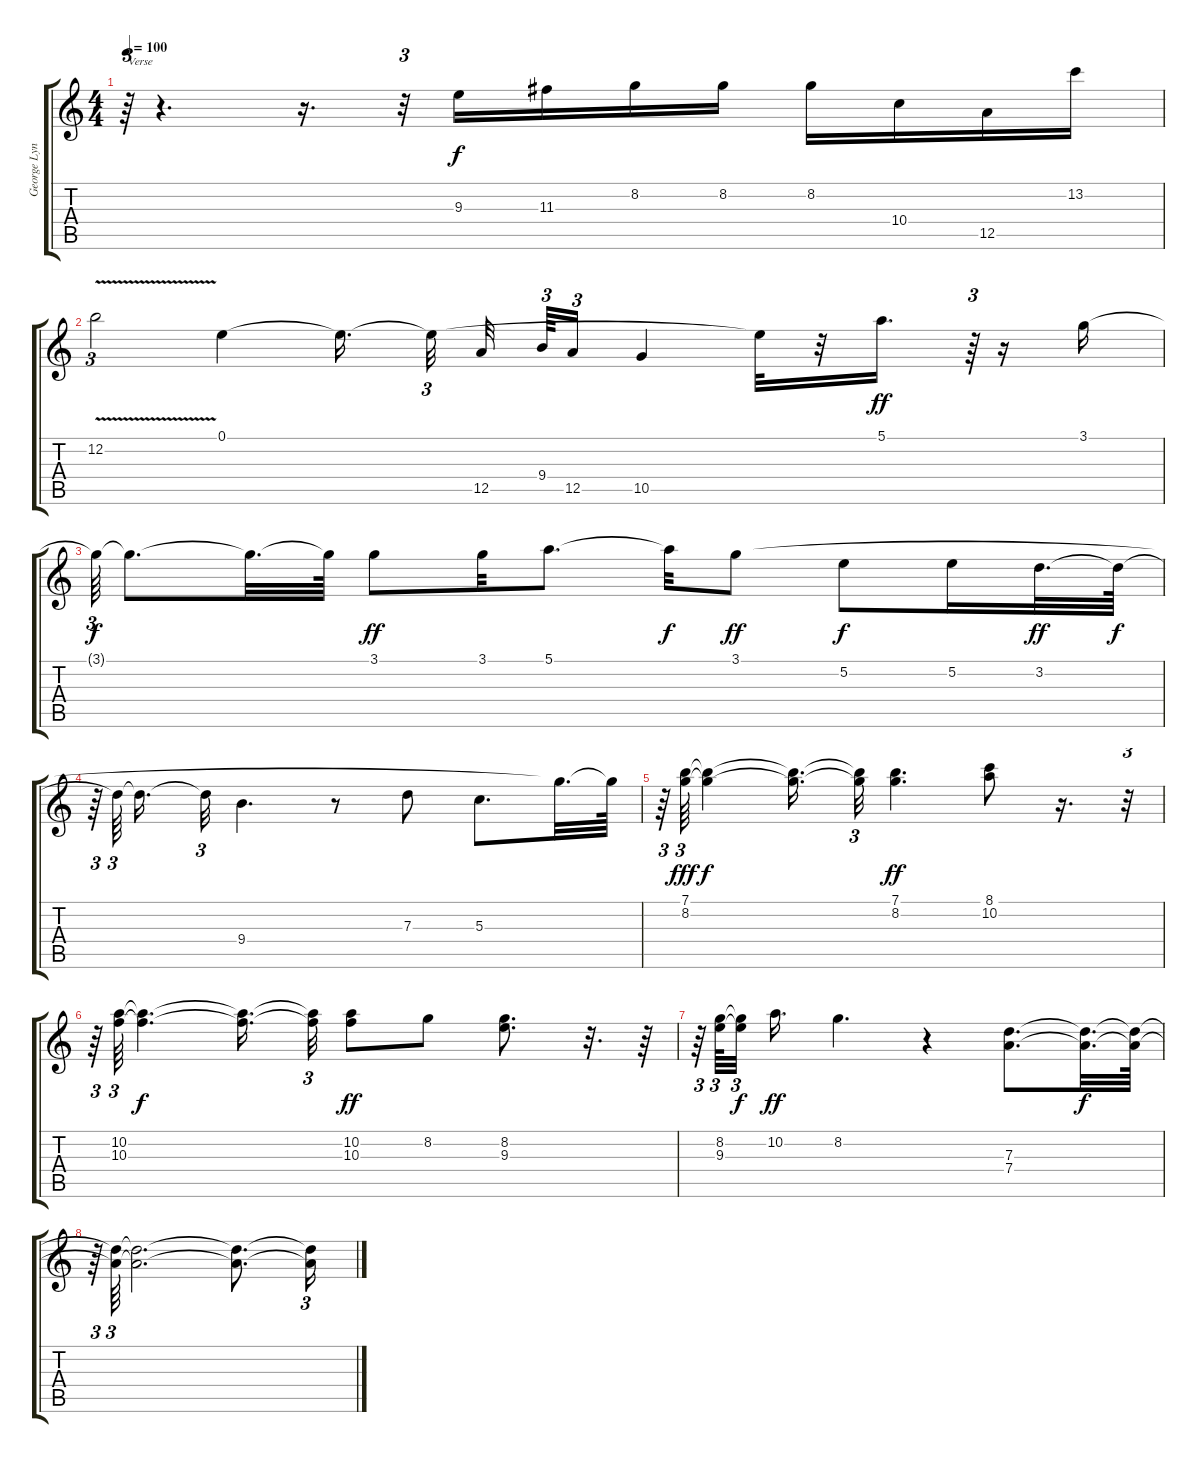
\track ("George Lynch" "George Lyn") {instrument distortionguitar}
\staff {score tabs}
\tuning (E4 B3 G3 D3 A2 E2) {hide}
\ts (4 4)
\tempo 100
\clef g2
\ks c
r.64{tu (3 2) txt "Verse" dy ff} r.4{d} r.16{d} r.32{tu (3 2)} 9.3.16{dy f} 11.3.16 8.2.16 8.2.16 8.2.16 10.4.16 12.5.16 13.2.16 |
12.2{v}.2{tu (3 2)} 0.1.4 0.1{t}.16{d} 0.1{t}.32{tu (3 2)} 12.5.32 9.4.64{tu (3 2)} 12.5.16{tu (3 2)} 10.5.4 0.1{t}.32 r.32 5.1.16{d dy ff} r.64{tu (3 2)} r.16 3.1.16 |
3.1{t}.64{tu (3 2) dy f} 3.1{t}.8{d} 3.1{t}.32{d} 3.1{t}.64 3.1.8{dy ff} 3.1.32 5.1.8{d} 5.1{t}.32{dy f} 3.1.8{dy ff} 5.2.8{dy f} 5.2.16 3.2.32{d dy ff} 3.2{t}.64{dy f} |
r.64{tu (3 2)} 3.2{t}.64{tu (3 2)} 3.2{t}.16{d} 3.2{t}.32{tu (3 2)} 9.4.4{d} r.8 7.3.8 5.3.8{d} 3.1{t}.32{d} 3.1{t}.64 |
r.64{tu (3 2)} (7.1 8.2).64{tu (3 2) dy fff} (7.1{t} 8.2{t}).4{dy f} (7.1{t} 8.2{t}).16{d} (7.1{t} 8.2{t}).32{tu (3 2)} (7.1 8.2).4{d dy ff} (8.1 10.2).8 r.16{d} r.32{tu (3 2)} |
r.64{tu (3 2)} (10.2 10.3).64{tu (3 2)} (10.2{t} 10.3{t}).4{d dy f} (10.2{t} 10.3{t}).16{d} (10.2{t} 10.3{t}).32{tu (3 2)} (10.2 10.3).8{dy ff} 8.2.8 (8.2 9.3).8{d} r.32{d} r.64 |
r.64{tu (3 2)} (8.2 9.3).64{tu (3 2)} (8.2{t} 9.3{t}).32{tu (3 2) dy f} 10.2.16{d dy ff} 8.2.4{d} r.4 (7.3 7.4).8{d} (7.3{t} 7.4{t}).32{d dy f} (7.3{t} 7.4{t}).64 |
r.64{tu (3 2)} (7.3{t} 7.4{t}).64{tu (3 2)} (7.3{t} 7.4{t}).2{d} (7.3{t} 7.4{t}).8{d} (7.3{t} 7.4{t}).16{tu (3 2)}
